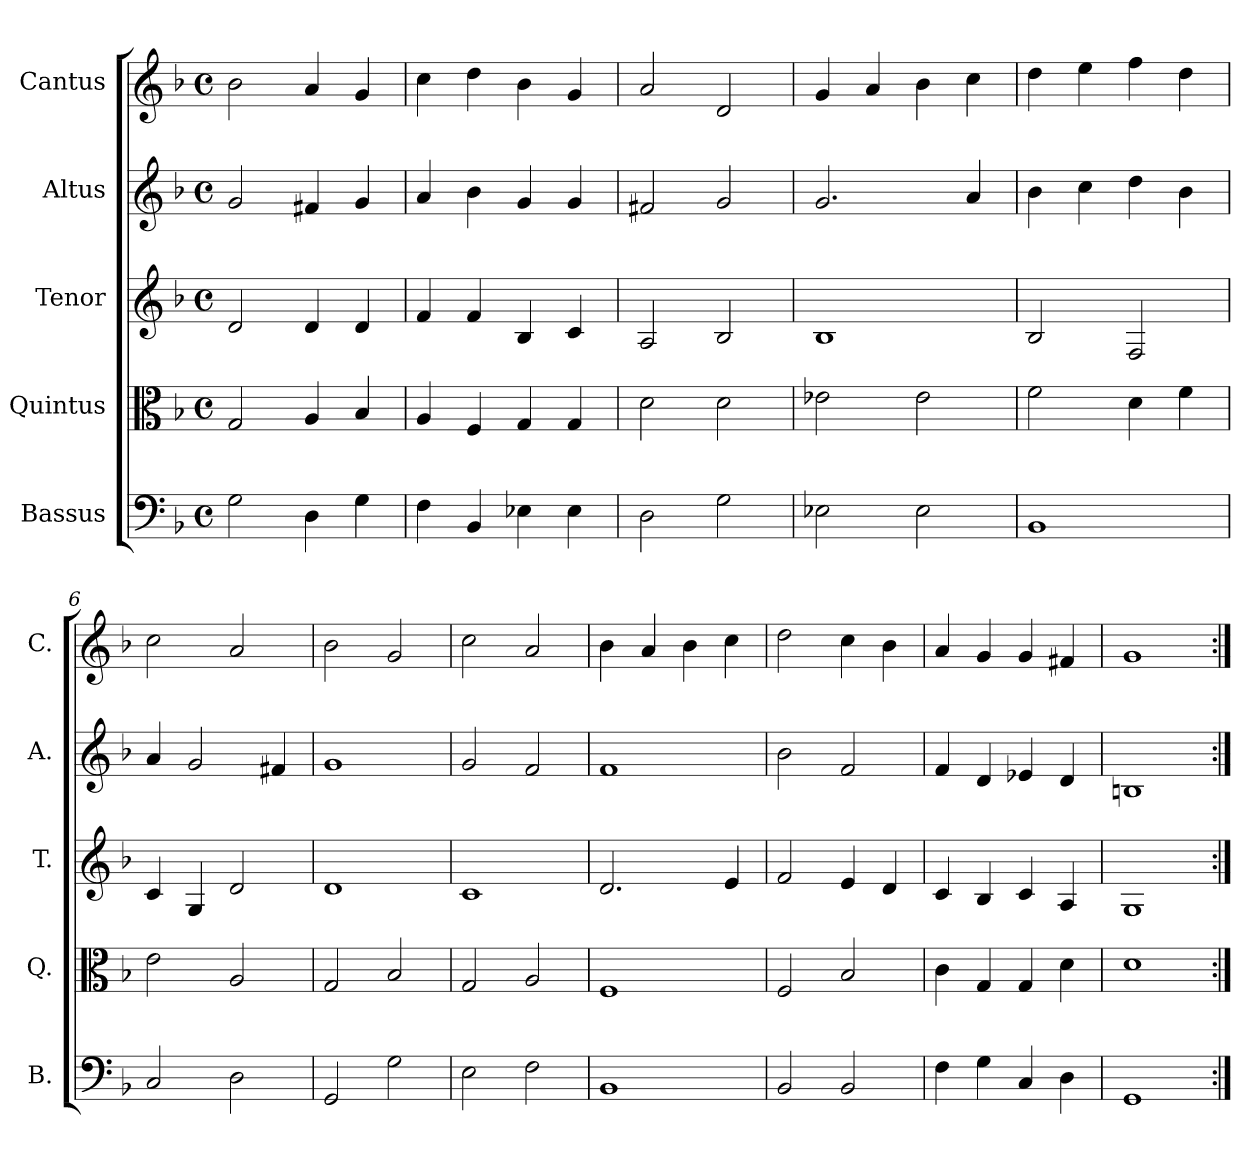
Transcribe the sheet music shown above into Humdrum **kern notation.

**kern	**kern	**kern	**kern	**kern
*part5	*part4	*part3	*part2	*part1
*staff5	*staff4	*staff3	*staff2	*staff1
*I"Bassus	*I"Quintus	*I"Tenor	*I"Altus	*I"Cantus
*I'B.	*I'Q.	*I'T.	*I'A.	*I'C.
*clefF4	*clefC3	*clefG2	*clefG2	*clefG2
*k[b-]	*k[b-]	*k[b-]	*k[b-]	*k[b-]
*F:	*F:	*F:	*F:	*F:
*M4/4	*M4/4	*M4/4	*M4/4	*M4/4
*met(c)	*met(c)	*met(c)	*met(c)	*met(c)
=1	=1	=1	=1	=1
2G\	2G/	2d/	2g/	2b-\
4D\	4A/	4d/	4f#X/	4a/
4G\	4B-/	4d/	4g/	4g/
=2	=2	=2	=2	=2
4F\	4A/	4f/	4a/	4cc\
4BB-/	4F/	4f/	4b-\	4dd\
4E-X\	4G/	4B-/	4g/	4b-\
4E-\	4G/	4c/	4g/	4g/
=3	=3	=3	=3	=3
2D\	2d\	2A/	2f#X/	2a/
2G\	2d\	2B-/	2g/	2d/
=4	=4	=4	=4	=4
2E-X\	2e-X\	1B-/	2.g/	4g/
.	.	.	.	4a/
2E-\	2e-\	.	.	4b-\
.	.	.	4a/	4cc\
=5	=5	=5	=5	=5
1BB-/	2f\	2B-/	4b-\	4dd\
.	.	.	4cc\	4ee\
.	4d\	2F/	4dd\	4ff\
.	4f\	.	4b-\	4dd\
=6	=6	=6	=6	=6
2C/	2e\	4c/	4a/	2cc\
.	.	4G/	2g/	.
2D\	2A/	2d/	.	2a/
.	.	.	4f#X/	.
=7	=7	=7	=7	=7
2GG/	2G/	1d/	1g/	2b-\
2G\	2B-/	.	.	2g/
=8	=8	=8	=8	=8
2E\	2G/	1c/	2g/	2cc\
2F\	2A/	.	2f/	2a/
=9	=9	=9	=9	=9
1BB-/	1F/	2.d/	1f/	4b-\
.	.	.	.	4a/
.	.	.	.	4b-\
.	.	4e/	.	4cc\
=10	=10	=10	=10	=10
2BB-/	2F/	2f/	2b-\	2dd\
2BB-/	2B-/	4e/	2f/	4cc\
.	.	4d/	.	4b-\
=11	=11	=11	=11	=11
4F\	4c\	4c/	4f/	4a/
4G\	4G/	4B-/	4d/	4g/
4C/	4G/	4c/	4e-X/	4g/
4D\	4d\	4A/	4d/	4f#X/
=12	=12	=12	=12	=12
1GG/	1d\	1G/	1Bn/	1g/
=:|!	=:|!	=:|!	=:|!	=:|!
*-	*-	*-	*-	*-
